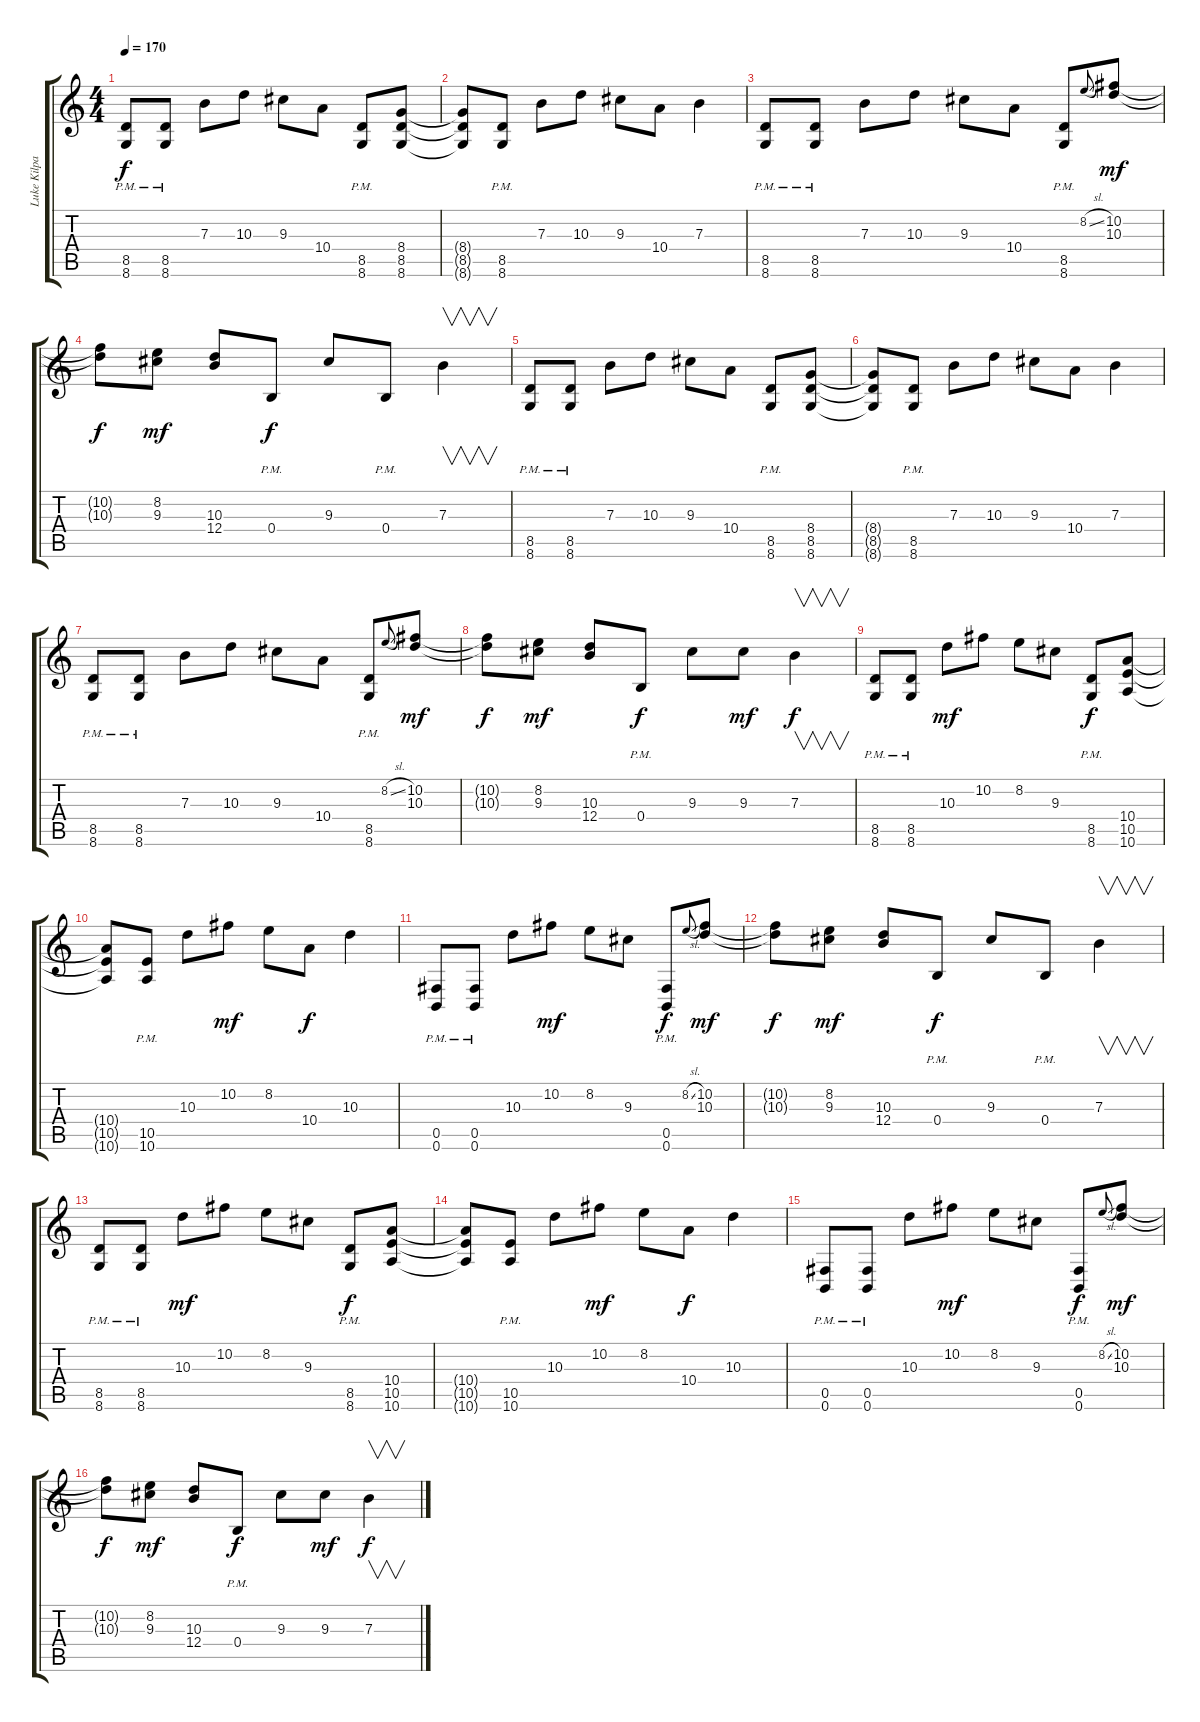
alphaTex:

\track ("Luke Kilpatrick" "Luke Kilpa") {instrument distortionguitar}
\staff {score tabs}
\tuning (Db4 Ab3 E3 B2 Gb2 B1) {hide}
\ts (4 4)
\tempo 170
\clef g2
\ks c
(8.5{pm} 8.6{pm}).8{dy f volume 13} (8.5{pm} 8.6{pm}).8 7.3.8 10.3.8 9.3.8 10.4.8 (8.5{pm} 8.6{pm}).8 (8.4 8.5 8.6).8 |
(8.4{t} 8.5{t} 8.6{t}).8 (8.5{pm} 8.6{pm}).8 7.3.8 10.3.8 9.3.8 10.4.8 7.3.4 |
(8.5{pm} 8.6{pm}).8 (8.5{pm} 8.6{pm}).8 7.3.8 10.3.8 9.3.8 10.4.8 (8.5{pm} 8.6{pm}).8 8.2{sl}.8{gr onbeat} (10.2 10.3).8{dy mf} |
(10.2{t} 10.3{t}).8{dy f} (8.2 9.3).8{dy mf} (10.3 12.4).8 0.4{pm}.8{dy f} 9.3.8 0.4{pm}.8 7.3.4{v} |
(8.5{pm} 8.6{pm}).8 (8.5{pm} 8.6{pm}).8 7.3.8 10.3.8 9.3.8 10.4.8 (8.5{pm} 8.6{pm}).8 (8.4 8.5 8.6).8 |
(8.4{t} 8.5{t} 8.6{t}).8 (8.5{pm} 8.6{pm}).8 7.3.8 10.3.8 9.3.8 10.4.8 7.3.4 |
(8.5{pm} 8.6{pm}).8 (8.5{pm} 8.6{pm}).8 7.3.8 10.3.8 9.3.8 10.4.8 (8.5{pm} 8.6{pm}).8 8.2{sl}.8{gr onbeat} (10.2 10.3).8{dy mf} |
(10.2{t} 10.3{t}).8{dy f} (8.2 9.3).8{dy mf} (10.3 12.4).8 0.4{pm}.8{dy f} 9.3.8 9.3.8{dy mf} 7.3.4{v dy f} |
(8.5{pm} 8.6{pm}).8 (8.5{pm} 8.6{pm}).8 10.3.8{dy mf} 10.2.8 8.2.8 9.3.8 (8.5{pm} 8.6{pm}).8{dy f} (10.4 10.5 10.6).8 |
(10.4{t} 10.5{t} 10.6{t}).8 (10.5{pm} 10.6{pm}).8 10.3.8 10.2.8{dy mf} 8.2.8 10.4.8{dy f} 10.3.4 |
(0.5{pm} 0.6{pm}).8 (0.5{pm} 0.6{pm}).8 10.3.8 10.2.8{dy mf} 8.2.8 9.3.8 (0.5{pm} 0.6{pm}).8{dy f} 8.2{sl}.8{gr onbeat} (10.2 10.3).8{dy mf} |
(10.2{t} 10.3{t}).8{dy f} (8.2 9.3).8{dy mf} (10.3 12.4).8 0.4{pm}.8{dy f} 9.3.8 0.4{pm}.8 7.3.4{v} |
(8.5{pm} 8.6{pm}).8 (8.5{pm} 8.6{pm}).8 10.3.8{dy mf} 10.2.8 8.2.8 9.3.8 (8.5{pm} 8.6{pm}).8{dy f} (10.4 10.5 10.6).8 |
(10.4{t} 10.5{t} 10.6{t}).8 (10.5{pm} 10.6{pm}).8 10.3.8 10.2.8{dy mf} 8.2.8 10.4.8{dy f} 10.3.4 |
(0.5{pm} 0.6{pm}).8 (0.5{pm} 0.6{pm}).8 10.3.8 10.2.8{dy mf} 8.2.8 9.3.8 (0.5{pm} 0.6{pm}).8{dy f} 8.2{sl}.8{gr onbeat} (10.2 10.3).8{dy mf} |
(10.2{t} 10.3{t}).8{dy f} (8.2 9.3).8{dy mf} (10.3 12.4).8 0.4{pm}.8{dy f} 9.3.8 9.3.8{dy mf} 7.3.4{v dy f}
